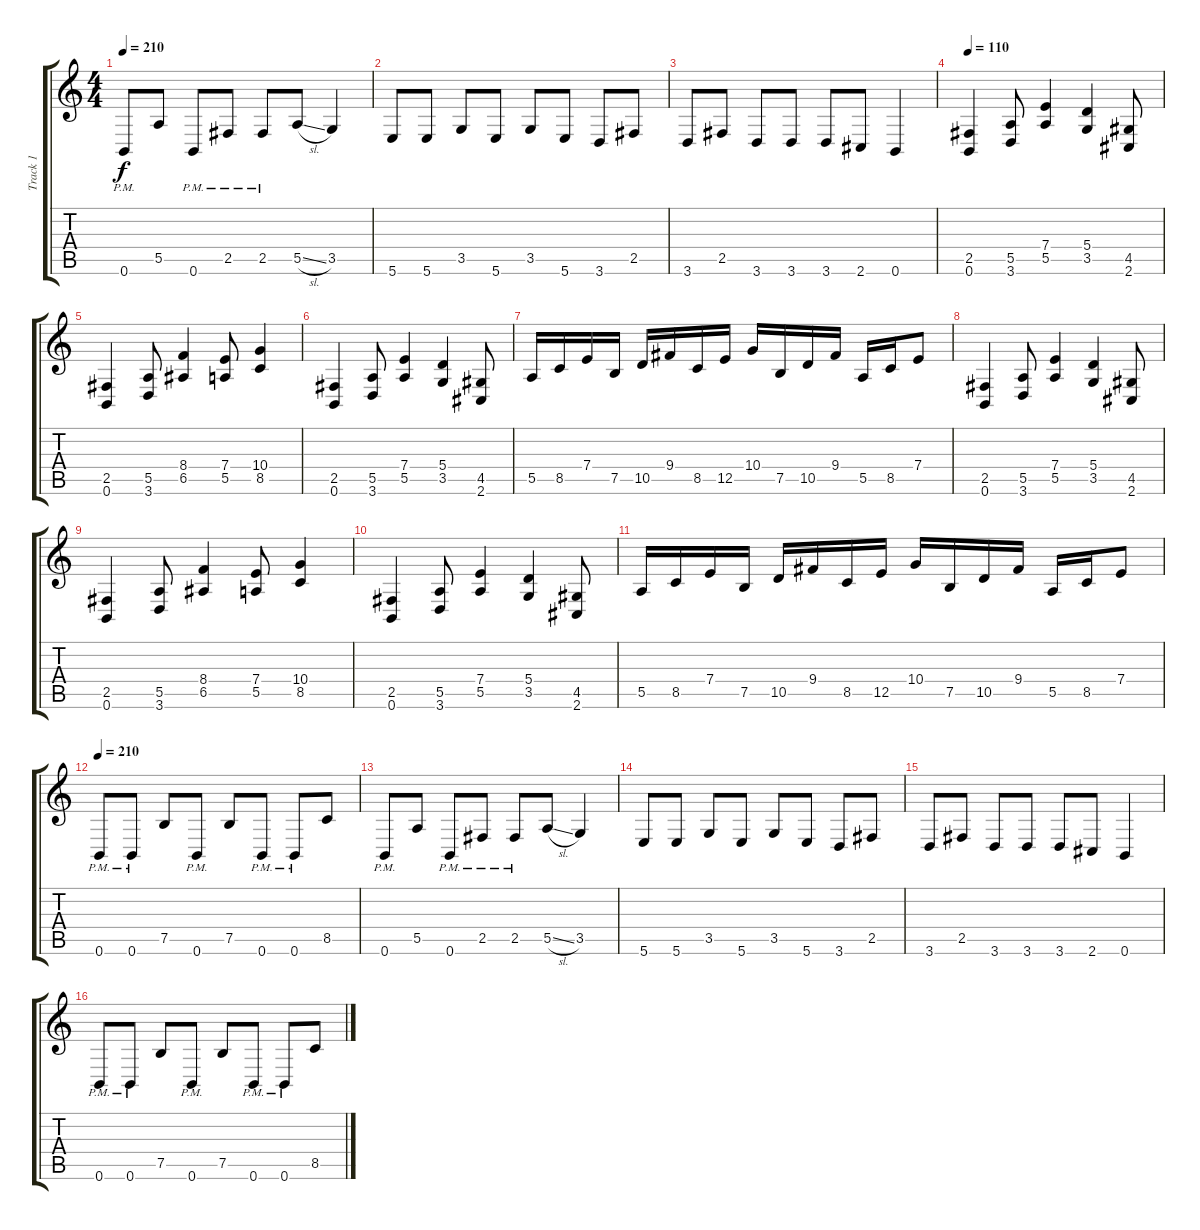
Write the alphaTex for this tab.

\track ("Track 1" "Track 1") {instrument distortionguitar}
\staff {score tabs}
\tuning (B3 Gb3 D3 A2 E2 B1) {hide}
\ts (4 4)
\tempo 210
\clef g2
\ks c
0.6{pm}.8{dy f} 5.5.8 0.6{pm}.8 2.5{pm}.8 2.5{pm}.8 5.5{sl}.8 3.5.4 |
5.6.8 5.6.8 3.5.8 5.6.8 3.5.8 5.6.8 3.6.8 2.5.8 |
3.6.8 2.5.8 3.6.8 3.6.8 3.6.8 2.6.8 0.6.4 |
\tempo 110
(2.5 0.6).4 (5.5 3.6).8 (7.4 5.5).4 (5.4 3.5).4 (4.5 2.6).8 |
(2.5 0.6).4 (5.5 3.6).8 (8.4 6.5).4 (7.4 5.5).8 (10.4 8.5).4 |
(2.5 0.6).4 (5.5 3.6).8 (7.4 5.5).4 (5.4 3.5).4 (4.5 2.6).8 |
5.5.16 8.5.16 7.4.16 7.5.16 10.5.16 9.4.16 8.5.16 12.5.16 10.4.16 7.5.16 10.5.16 9.4.16 5.5.16 8.5.16 7.4.8 |
(2.5 0.6).4 (5.5 3.6).8 (7.4 5.5).4 (5.4 3.5).4 (4.5 2.6).8 |
(2.5 0.6).4 (5.5 3.6).8 (8.4 6.5).4 (7.4 5.5).8 (10.4 8.5).4 |
(2.5 0.6).4 (5.5 3.6).8 (7.4 5.5).4 (5.4 3.5).4 (4.5 2.6).8 |
5.5.16 8.5.16 7.4.16 7.5.16 10.5.16 9.4.16 8.5.16 12.5.16 10.4.16 7.5.16 10.5.16 9.4.16 5.5.16 8.5.16 7.4.8 |
\tempo 210
0.6{pm}.8 0.6{pm}.8 7.5.8 0.6{pm}.8 7.5.8 0.6{pm}.8 0.6{pm}.8 8.5.8 |
0.6{pm}.8 5.5.8 0.6{pm}.8 2.5{pm}.8 2.5{pm}.8 5.5{sl}.8 3.5.4 |
5.6.8 5.6.8 3.5.8 5.6.8 3.5.8 5.6.8 3.6.8 2.5.8 |
3.6.8 2.5.8 3.6.8 3.6.8 3.6.8 2.6.8 0.6.4 |
0.6{pm}.8 0.6{pm}.8 7.5.8 0.6{pm}.8 7.5.8 0.6{pm}.8 0.6{pm}.8 8.5.8
